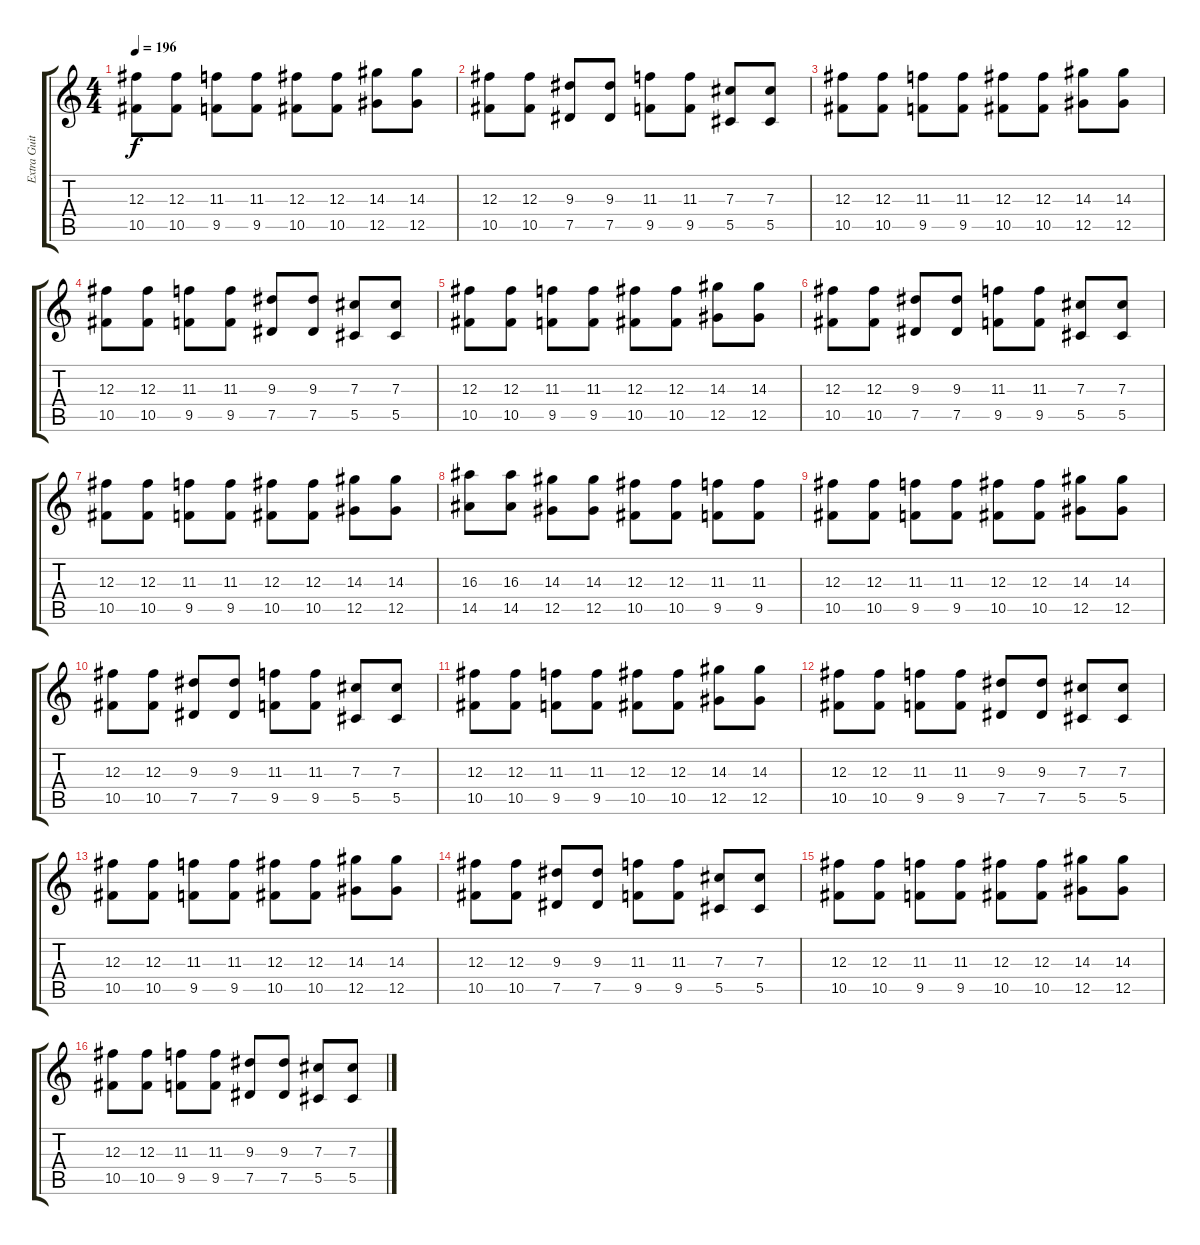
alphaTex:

\track ("Extra Guitar" "Extra Guit") {instrument overdrivenguitar}
\staff {score tabs}
\tuning (Eb4 Bb3 Gb3 Db3 Ab2 Db2) {hide}
\ts (4 4)
\tempo 196
\clef g2
\ks c
(12.3 10.5).8{dy f} (12.3 10.5).8 (11.3 9.5).8 (11.3 9.5).8 (12.3 10.5).8 (12.3 10.5).8 (14.3 12.5).8 (14.3 12.5).8 |
(12.3 10.5).8 (12.3 10.5).8 (9.3 7.5).8 (9.3 7.5).8 (11.3 9.5).8 (11.3 9.5).8 (7.3 5.5).8 (7.3 5.5).8 |
(12.3 10.5).8 (12.3 10.5).8 (11.3 9.5).8 (11.3 9.5).8 (12.3 10.5).8 (12.3 10.5).8 (14.3 12.5).8 (14.3 12.5).8 |
(12.3 10.5).8 (12.3 10.5).8 (11.3 9.5).8 (11.3 9.5).8 (9.3 7.5).8 (9.3 7.5).8 (7.3 5.5).8 (7.3 5.5).8 |
(12.3 10.5).8 (12.3 10.5).8 (11.3 9.5).8 (11.3 9.5).8 (12.3 10.5).8 (12.3 10.5).8 (14.3 12.5).8 (14.3 12.5).8 |
(12.3 10.5).8 (12.3 10.5).8 (9.3 7.5).8 (9.3 7.5).8 (11.3 9.5).8 (11.3 9.5).8 (7.3 5.5).8 (7.3 5.5).8 |
(12.3 10.5).8 (12.3 10.5).8 (11.3 9.5).8 (11.3 9.5).8 (12.3 10.5).8 (12.3 10.5).8 (14.3 12.5).8 (14.3 12.5).8 |
(16.3 14.5).8 (16.3 14.5).8 (14.3 12.5).8 (14.3 12.5).8 (12.3 10.5).8 (12.3 10.5).8 (11.3 9.5).8 (11.3 9.5).8 |
(12.3 10.5).8 (12.3 10.5).8 (11.3 9.5).8 (11.3 9.5).8 (12.3 10.5).8 (12.3 10.5).8 (14.3 12.5).8 (14.3 12.5).8 |
(12.3 10.5).8 (12.3 10.5).8 (9.3 7.5).8 (9.3 7.5).8 (11.3 9.5).8 (11.3 9.5).8 (7.3 5.5).8 (7.3 5.5).8 |
(12.3 10.5).8 (12.3 10.5).8 (11.3 9.5).8 (11.3 9.5).8 (12.3 10.5).8 (12.3 10.5).8 (14.3 12.5).8 (14.3 12.5).8 |
(12.3 10.5).8 (12.3 10.5).8 (11.3 9.5).8 (11.3 9.5).8 (9.3 7.5).8 (9.3 7.5).8 (7.3 5.5).8 (7.3 5.5).8 |
(12.3 10.5).8 (12.3 10.5).8 (11.3 9.5).8 (11.3 9.5).8 (12.3 10.5).8 (12.3 10.5).8 (14.3 12.5).8 (14.3 12.5).8 |
(12.3 10.5).8 (12.3 10.5).8 (9.3 7.5).8 (9.3 7.5).8 (11.3 9.5).8 (11.3 9.5).8 (7.3 5.5).8 (7.3 5.5).8 |
(12.3 10.5).8 (12.3 10.5).8 (11.3 9.5).8 (11.3 9.5).8 (12.3 10.5).8 (12.3 10.5).8 (14.3 12.5).8 (14.3 12.5).8 |
(12.3 10.5).8 (12.3 10.5).8 (11.3 9.5).8 (11.3 9.5).8 (9.3 7.5).8 (9.3 7.5).8 (7.3 5.5).8 (7.3 5.5).8
